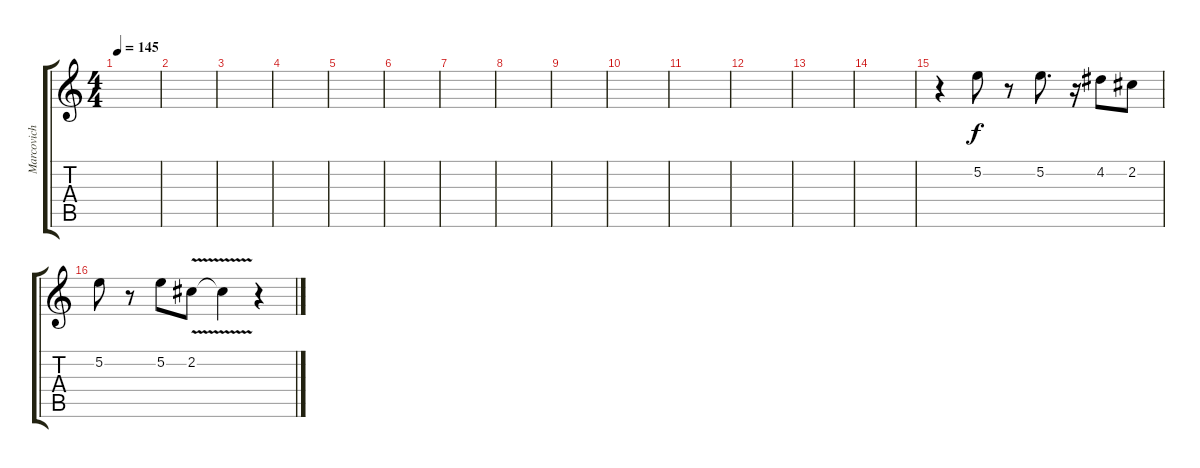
\track ("Marcovich" "Marcovich") {instrument distortionguitar}
\staff {score tabs}
\tuning (E4 B3 G3 D3 A2 E2) {hide}
\ts (4 4)
\tempo 145
\clef g2
\ks c
|
|
|
|
|
|
|
|
|
|
|
|
|
|
r.4 5.2.8 r.8 5.2.8{d} r.16 4.2.8 2.2.8 |
5.2.8 r.8 5.2.8 2.2{v}.8 2.2{t}.4 r.4
